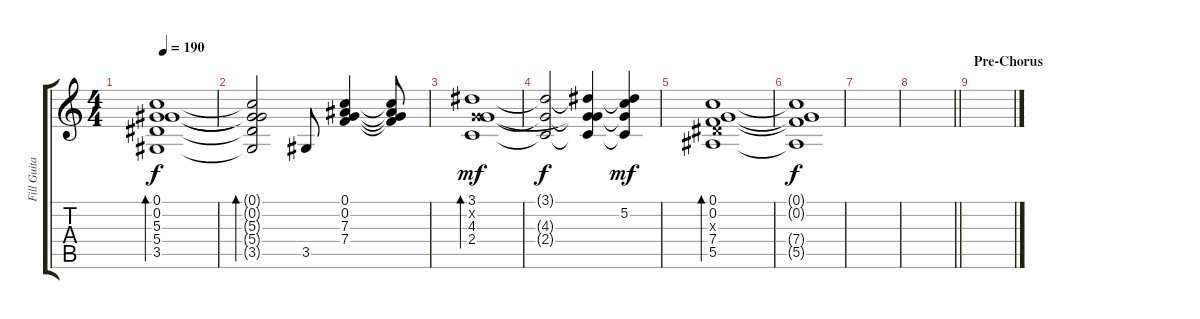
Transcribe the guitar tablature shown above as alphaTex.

\track ("Fill Guitar I" "Fill Guita") {instrument distortionguitar}
\staff {score tabs}
\tuning (C4 G3 Eb3 Bb2 F2 C2) {hide}
\ts (4 4)
\tempo 190
\clef g2
\ks c
(0.1 0.2 5.3 5.4 3.5).1{bd 120 dy f} |
(0.1{t} 0.2{t} 5.3{t} 5.4{t} 3.5{t}).2{bd 120} 3.5.8 (0.1 0.2 7.3 7.4).4 (0.1{t} 0.2{t} 7.3{t} 7.4{t}).8 |
(3.1 0.2{x} 4.3 2.4).1{bd 120 dy mf} |
(3.1{t} 4.3{t} 2.4{t}).2{dy f} (3.1{t} 0.2{t} 4.3{t} 2.4{t}).4 (3.1{t} 5.2 4.3{t} 2.4{t}).4{dy mf} |
(0.1 0.2 0.3{x} 7.4 5.5).1{bd 120} |
(0.1{t} 0.2{t} 7.4{t} 5.5{t}).1{dy f} |
|
\barLineRight lightlight
|
\section ("" "Pre-Chorus ")
